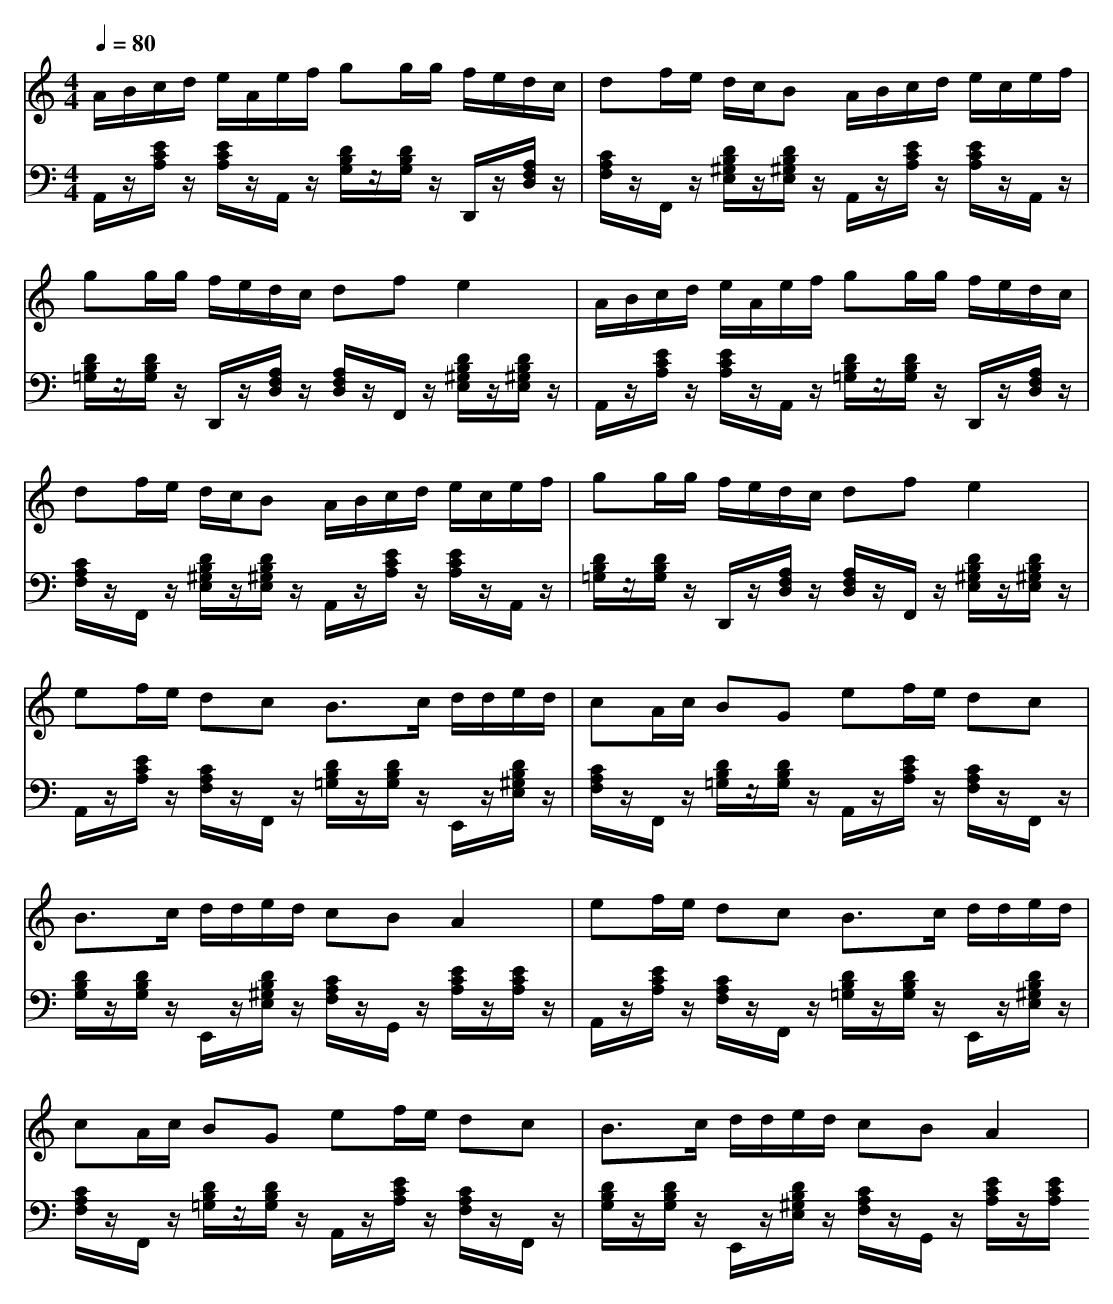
X:1
T:
M: 4/4
L: 1/8
Q:1/4=80
K:C % 0 sharps
V:1
A/2B/2c/2d/2 e/2A/2e/2f/2 gg/2g/2 f/2e/2d/2c/2|df/2e/2 d/2c/2B A/2B/2c/2d/2 e/2c/2e/2f/2|gg/2g/2 f/2e/2d/2c/2 df e2|A/2B/2c/2d/2 e/2A/2e/2f/2 gg/2g/2 f/2e/2d/2c/2|
df/2e/2 d/2c/2B A/2B/2c/2d/2 e/2c/2e/2f/2|gg/2g/2 f/2e/2d/2c/2 df e2|ef/2e/2 dc B3/2c/2 d/2d/2e/2d/2|cA/2c/2 BG ef/2e/2 dc|
B3/2c/2 d/2d/2e/2d/2 cB A2|ef/2e/2 dc B3/2c/2 d/2d/2e/2d/2|cA/2c/2 BG ef/2e/2 dc|B3/2c/2 d/2d/2e/2d/2 cB A2|
V:2
A,,/2z/2[E/2C/2A,/2]z/2 [E/2C/2A,/2]z/2A,,/2z/2 [D/2B,/2G,/2]z/2[D/2B,/2G,/2]z/2 D,,/2z/2[A,/2F,/2D,/2]z/2|[C/2A,/2F,/2]z/2F,,/2z/2 [D/2B,/2^G,/2E,/2]z/2[D/2B,/2^G,/2E,/2]z/2 A,,/2z/2[E/2C/2A,/2]z/2 [E/2C/2A,/2]z/2A,,/2z/2|[D/2B,/2=G,/2]z/2[D/2B,/2G,/2]z/2 D,,/2z/2[A,/2F,/2D,/2]z/2 [A,/2F,/2D,/2]z/2F,,/2z/2 [D/2B,/2^G,/2E,/2]z/2[D/2B,/2^G,/2E,/2]z/2|A,,/2z/2[E/2C/2A,/2]z/2 [E/2C/2A,/2]z/2A,,/2z/2 [D/2B,/2=G,/2]z/2[D/2B,/2G,/2]z/2 D,,/2z/2[A,/2F,/2D,/2]z/2|
[C/2A,/2F,/2]z/2F,,/2z/2 [D/2B,/2^G,/2E,/2]z/2[D/2B,/2^G,/2E,/2]z/2 A,,/2z/2[E/2C/2A,/2]z/2 [E/2C/2A,/2]z/2A,,/2z/2|[D/2B,/2=G,/2]z/2[D/2B,/2G,/2]z/2 D,,/2z/2[A,/2F,/2D,/2]z/2 [A,/2F,/2D,/2]z/2F,,/2z/2 [D/2B,/2^G,/2E,/2]z/2[D/2B,/2^G,/2E,/2]z/2|A,,/2z/2[E/2C/2A,/2]z/2 [C/2A,/2F,/2]z/2F,,/2z/2 [D/2B,/2=G,/2]z/2[D/2B,/2G,/2]z/2 E,,/2z/2[D/2B,/2^G,/2E,/2]z/2|[C/2A,/2F,/2]z/2F,,/2z/2 [D/2B,/2=G,/2]z/2[D/2B,/2G,/2]z/2 A,,/2z/2[E/2C/2A,/2]z/2 [C/2A,/2F,/2]z/2F,,/2z/2|
[D/2B,/2G,/2]z/2[D/2B,/2G,/2]z/2 E,,/2z/2[D/2B,/2^G,/2E,/2]z/2 [C/2A,/2F,/2]z/2G,,/2z/2 [E/2C/2A,/2]z/2[E/2C/2A,/2]z/2|A,,/2z/2[E/2C/2A,/2]z/2 [C/2A,/2F,/2]z/2F,,/2z/2 [D/2B,/2=G,/2]z/2[D/2B,/2G,/2]z/2 E,,/2z/2[D/2B,/2^G,/2E,/2]z/2|[C/2A,/2F,/2]z/2F,,/2z/2 [D/2B,/2=G,/2]z/2[D/2B,/2G,/2]z/2 A,,/2z/2[E/2C/2A,/2]z/2 [C/2A,/2F,/2]z/2F,,/2z/2|[D/2B,/2G,/2]z/2[D/2B,/2G,/2]z/2 E,,/2z/2[D/2B,/2^G,/2E,/2]z/2 [C/2A,/2F,/2]z/2G,,/2z/2 [E/2C/2A,/2]z/2[E/2C/2A,/2]
